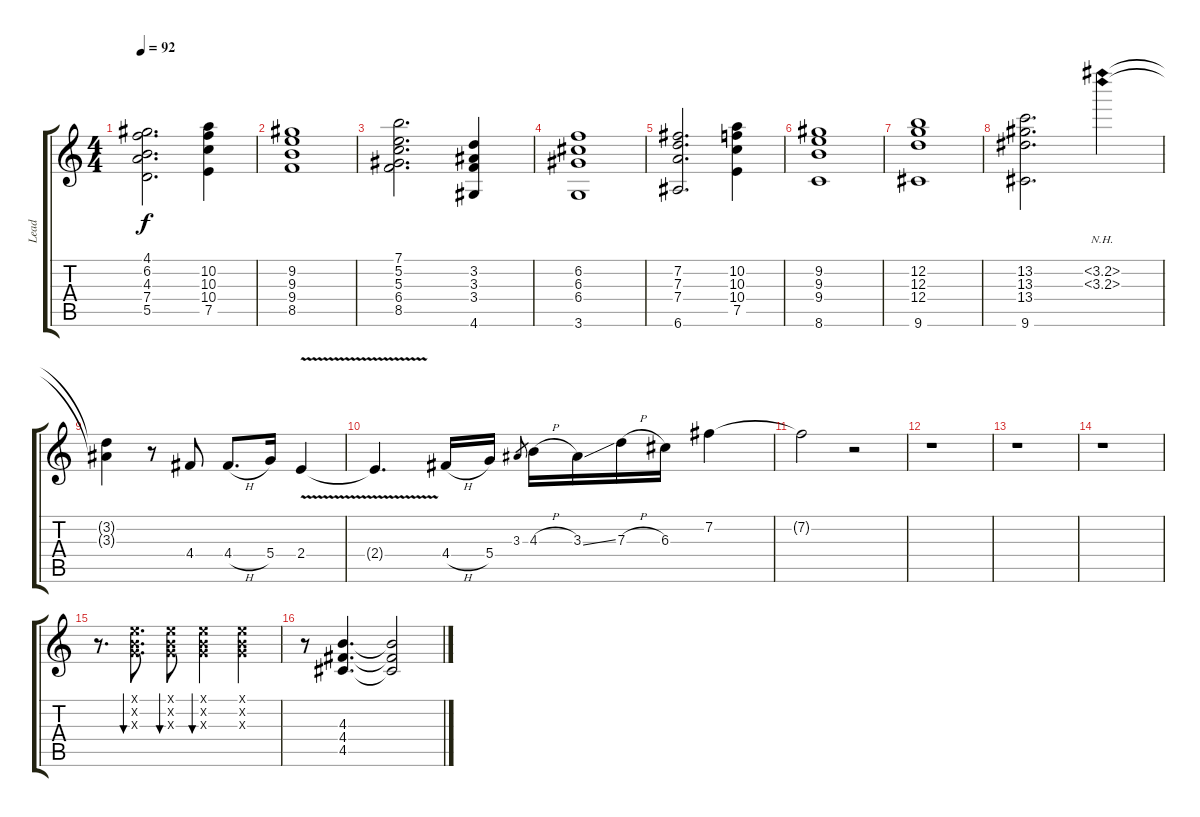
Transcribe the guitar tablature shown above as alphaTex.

\track ("Lead" "Lead") {instrument distortionguitar}
\staff {score tabs}
\tuning (E4 B3 G3 D3 A2 E2) {hide}
\ts (4 4)
\tempo 92
\clef g2
\ks c
(4.1 6.2 4.3 7.4 5.5).2{d dy f volume 13} (10.2 10.3 10.4 7.5).4 |
(9.2 9.3 9.4 8.5).1 |
(7.1 5.2 5.3 6.4 8.5).2{d} (3.2 3.3 3.4 4.6).4 |
(6.2 6.3 6.4 3.6).1 |
(7.2 7.3 7.4 6.6).2{d} (10.2 10.3 10.4 7.5).4 |
(9.2 9.3 9.4 8.6).1 |
(12.2 12.3 12.4 9.6).1 |
(13.2 13.3 13.4 9.6).2{d} (3.2{nh} 3.3{nh}).4 |
(3.2{t} 3.3{t}).4 r.8 4.4.8{volume 16} 4.4{h}.8{d} 5.4.16 2.4{v}.4 |
2.4{t}.4{d} 4.4{h}.16 5.4.16 3.3.8{gr} 4.3{h}.16 3.3{ss}.16 7.3{h}.16 6.3.16 7.2.4 |
7.2{t}.2 r.2 |
r.1 |
r.1 |
r.1 |
r.8{d} (0.1{x} 0.2{x} 0.3{x}).8{d bu 240} (0.1{x} 0.2{x} 0.3{x}).8{bu 240} (0.1{x} 0.2{x} 0.3{x}).4{bu 240} (0.1{x} 0.2{x} 0.3{x}).4 |
r.8 (4.3 4.4 4.5).4{d} (4.3{t} 4.4{t} 4.5{t}).2
